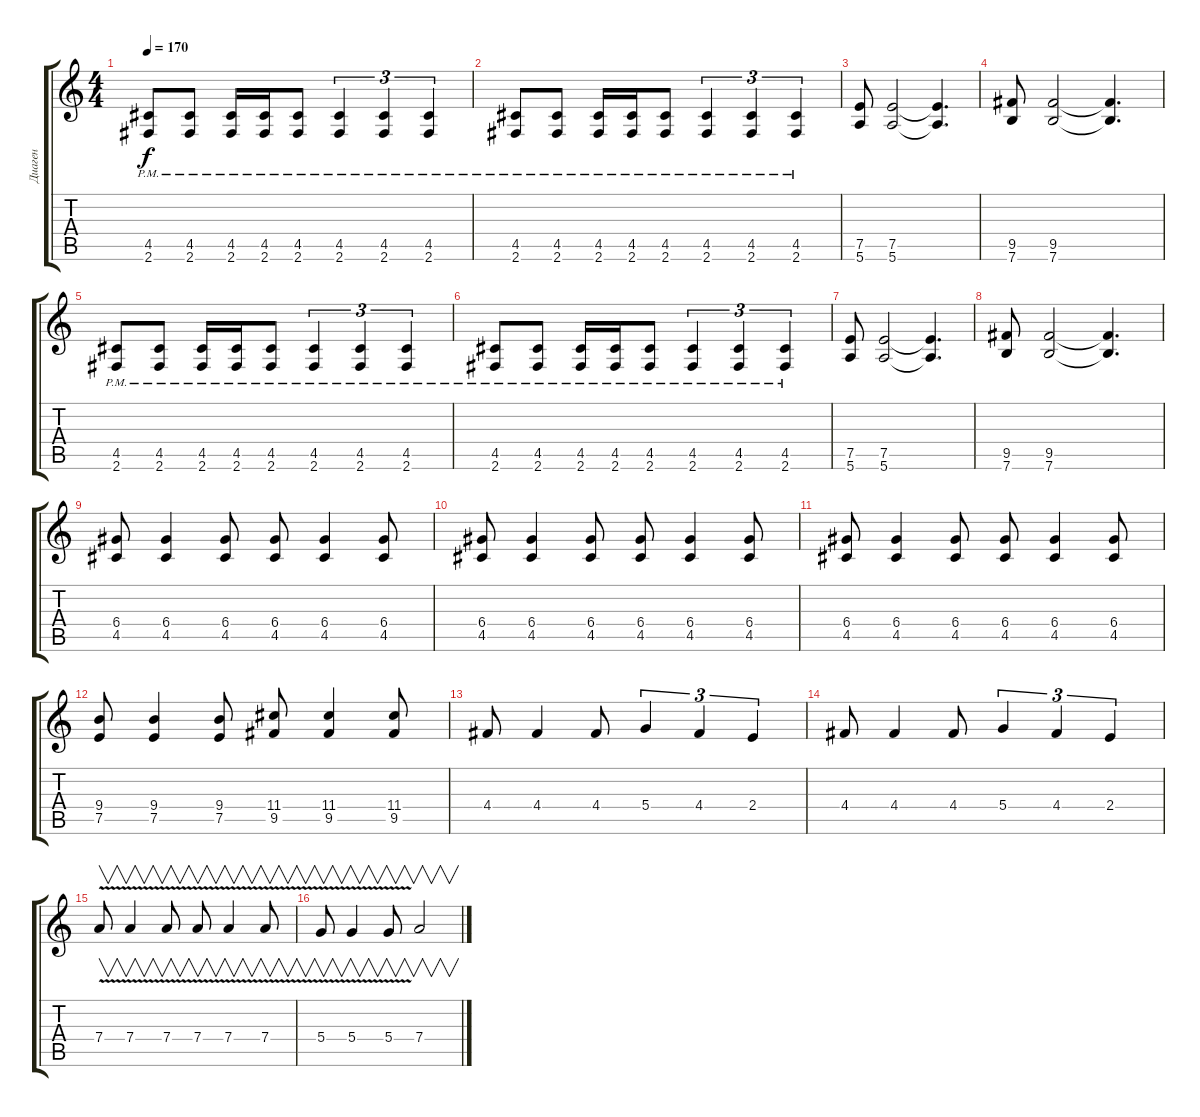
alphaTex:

\track ("Диаген" "Диаген") {instrument overdrivenguitar}
\staff {score tabs}
\tuning (E4 B3 G3 D3 A2 E2) {hide}
\ts (4 4)
\tempo 170
\clef g2
\ks c
(4.5{pm} 2.6{pm}).8{dy f} (4.5{pm} 2.6{pm}).8 (4.5{pm} 2.6{pm}).16 (4.5{pm} 2.6{pm}).16 (4.5{pm} 2.6{pm}).8 (4.5{pm} 2.6{pm}).4{tu (3 2)} (4.5{pm} 2.6{pm}).4{tu (3 2)} (4.5{pm} 2.6{pm}).4{tu (3 2)} |
(4.5{pm} 2.6{pm}).8 (4.5{pm} 2.6{pm}).8 (4.5{pm} 2.6{pm}).16 (4.5{pm} 2.6{pm}).16 (4.5{pm} 2.6{pm}).8 (4.5{pm} 2.6{pm}).4{tu (3 2)} (4.5{pm} 2.6{pm}).4{tu (3 2)} (4.5{pm} 2.6{pm}).4{tu (3 2)} |
(7.5 5.6).8 (7.5 5.6).2 (7.5{t} 5.6{t}).4{d} |
(9.5 7.6).8 (9.5 7.6).2 (9.5{t} 7.6{t}).4{d} |
(4.5{pm} 2.6{pm}).8 (4.5{pm} 2.6{pm}).8 (4.5{pm} 2.6{pm}).16 (4.5{pm} 2.6{pm}).16 (4.5{pm} 2.6{pm}).8 (4.5{pm} 2.6{pm}).4{tu (3 2)} (4.5{pm} 2.6{pm}).4{tu (3 2)} (4.5{pm} 2.6{pm}).4{tu (3 2)} |
(4.5{pm} 2.6{pm}).8 (4.5{pm} 2.6{pm}).8 (4.5{pm} 2.6{pm}).16 (4.5{pm} 2.6{pm}).16 (4.5{pm} 2.6{pm}).8 (4.5{pm} 2.6{pm}).4{tu (3 2)} (4.5{pm} 2.6{pm}).4{tu (3 2)} (4.5{pm} 2.6{pm}).4{tu (3 2)} |
(7.5 5.6).8 (7.5 5.6).2 (7.5{t} 5.6{t}).4{d} |
(9.5 7.6).8 (9.5 7.6).2 (9.5{t} 7.6{t}).4{d} |
(6.4 4.5).8 (6.4 4.5).4 (6.4 4.5).8 (6.4 4.5).8 (6.4 4.5).4 (6.4 4.5).8 |
(6.4 4.5).8 (6.4 4.5).4 (6.4 4.5).8 (6.4 4.5).8 (6.4 4.5).4 (6.4 4.5).8 |
(6.4 4.5).8 (6.4 4.5).4 (6.4 4.5).8 (6.4 4.5).8 (6.4 4.5).4 (6.4 4.5).8 |
(9.4 7.5).8 (9.4 7.5).4 (9.4 7.5).8 (11.4 9.5).8 (11.4 9.5).4 (11.4 9.5).8 |
4.4.8 4.4.4 4.4.8 5.4.4{tu (3 2)} 4.4.4{tu (3 2)} 2.4.4{tu (3 2)} |
4.4.8 4.4.4 4.4.8 5.4.4{tu (3 2)} 4.4.4{tu (3 2)} 2.4.4{tu (3 2)} |
7.4{v}.8{v} 7.4{v}.4{v} 7.4{v}.8{v} 7.4{v}.8{v} 7.4{v}.4{v} 7.4{v}.8{v} |
5.4{v}.8{v} 5.4{v}.4{v} 5.4{v}.8{v} 7.4.2{v}
